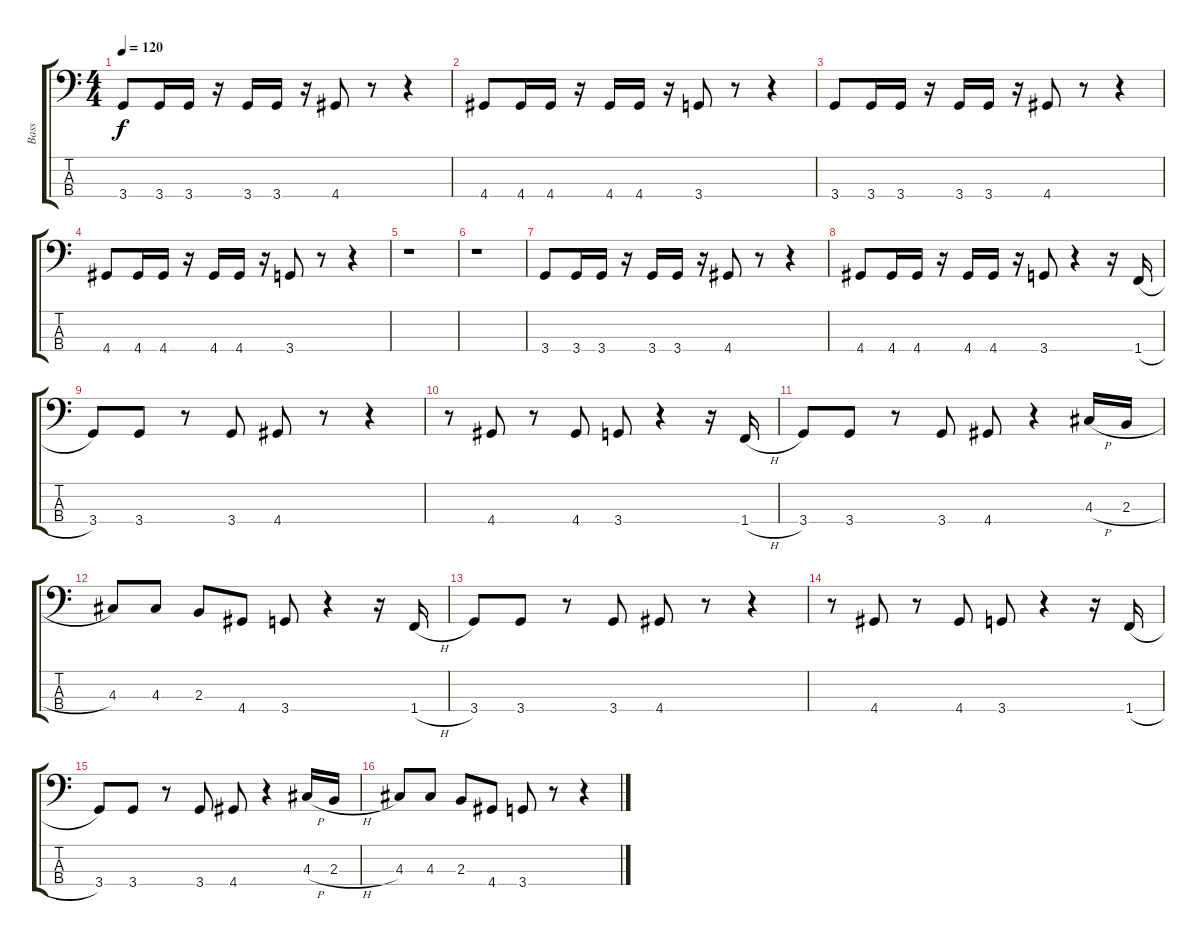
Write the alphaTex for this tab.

\track ("Bass" "Bass") {instrument electricbassfinger}
\staff {score tabs}
\tuning (G2 D2 A1 E1) {hide}
\ts (4 4)
\tempo 120
\clef f4
\ks c
3.4.8{dy f} 3.4.16 3.4.16 r.16 3.4.16 3.4.16 r.16 4.4.8 r.8 r.4 |
4.4.8 4.4.16 4.4.16 r.16 4.4.16 4.4.16 r.16 3.4.8 r.8 r.4 |
3.4.8 3.4.16 3.4.16 r.16 3.4.16 3.4.16 r.16 4.4.8 r.8 r.4 |
4.4.8 4.4.16 4.4.16 r.16 4.4.16 4.4.16 r.16 3.4.8 r.8 r.4 |
r.1 |
r.1 |
3.4.8 3.4.16 3.4.16 r.16 3.4.16 3.4.16 r.16 4.4.8 r.8 r.4 |
4.4.8 4.4.16 4.4.16 r.16 4.4.16 4.4.16 r.16 3.4.8 r.4 r.16 1.4{h}.16 |
3.4.8 3.4.8 r.8 3.4.8 4.4.8 r.8 r.4 |
r.8 4.4.8 r.8 4.4.8 3.4.8 r.4 r.16 1.4{h}.16 |
3.4.8 3.4.8 r.8 3.4.8 4.4.8 r.4 4.3{h}.16 2.3{h}.16 |
4.3.8 4.3.8 2.3.8 4.4.8 3.4.8 r.4 r.16 1.4{h}.16 |
3.4.8 3.4.8 r.8 3.4.8 4.4.8 r.8 r.4 |
r.8 4.4.8 r.8 4.4.8 3.4.8 r.4 r.16 1.4{h}.16 |
3.4.8 3.4.8 r.8 3.4.8 4.4.8 r.4 4.3{h}.16 2.3{h}.16 |
4.3.8 4.3.8 2.3.8 4.4.8 3.4.8 r.8 r.4
